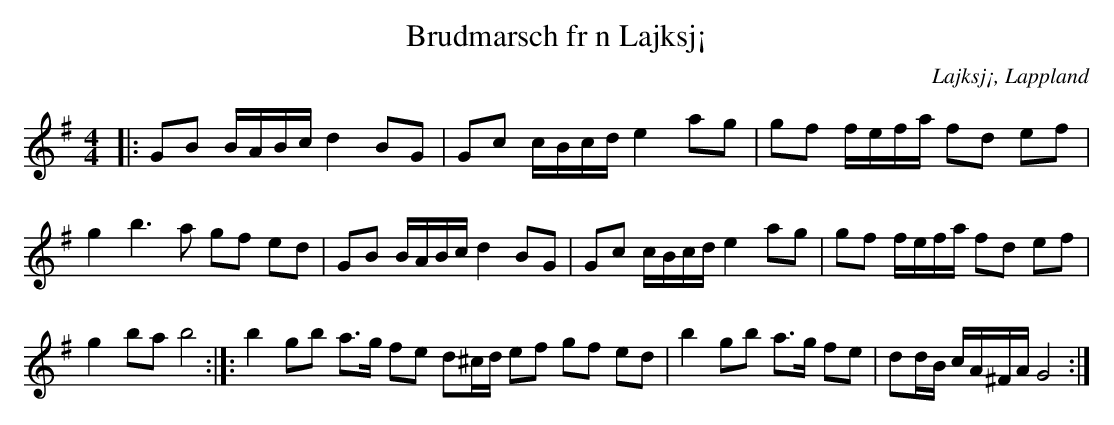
X:1
T:Brudmarsch fr n Lajksj¡
O:Lajksj¡, Lappland
M:4/4
L:1/16
K:G
|: G2B2  BABc d4 B2G2 | G2c2 cBcd e4 a2g2 | g2f2 fefa f2d2 e2f2 | g4 b6 a2 g2f2 e2d2 | G2B2 BABc d4 B2G2 | G2c2 cBcd e4 a2g2 | g2f2 fefa f2d2 e2f2 | g4 b2a2 b8 :|]: b4 g2b2 a3g f2e2 d2^cd e2f2 g2f2 e2d2 | b4 g2b2 a3g f2e2 | d2dB cA^FA G8 :|]
